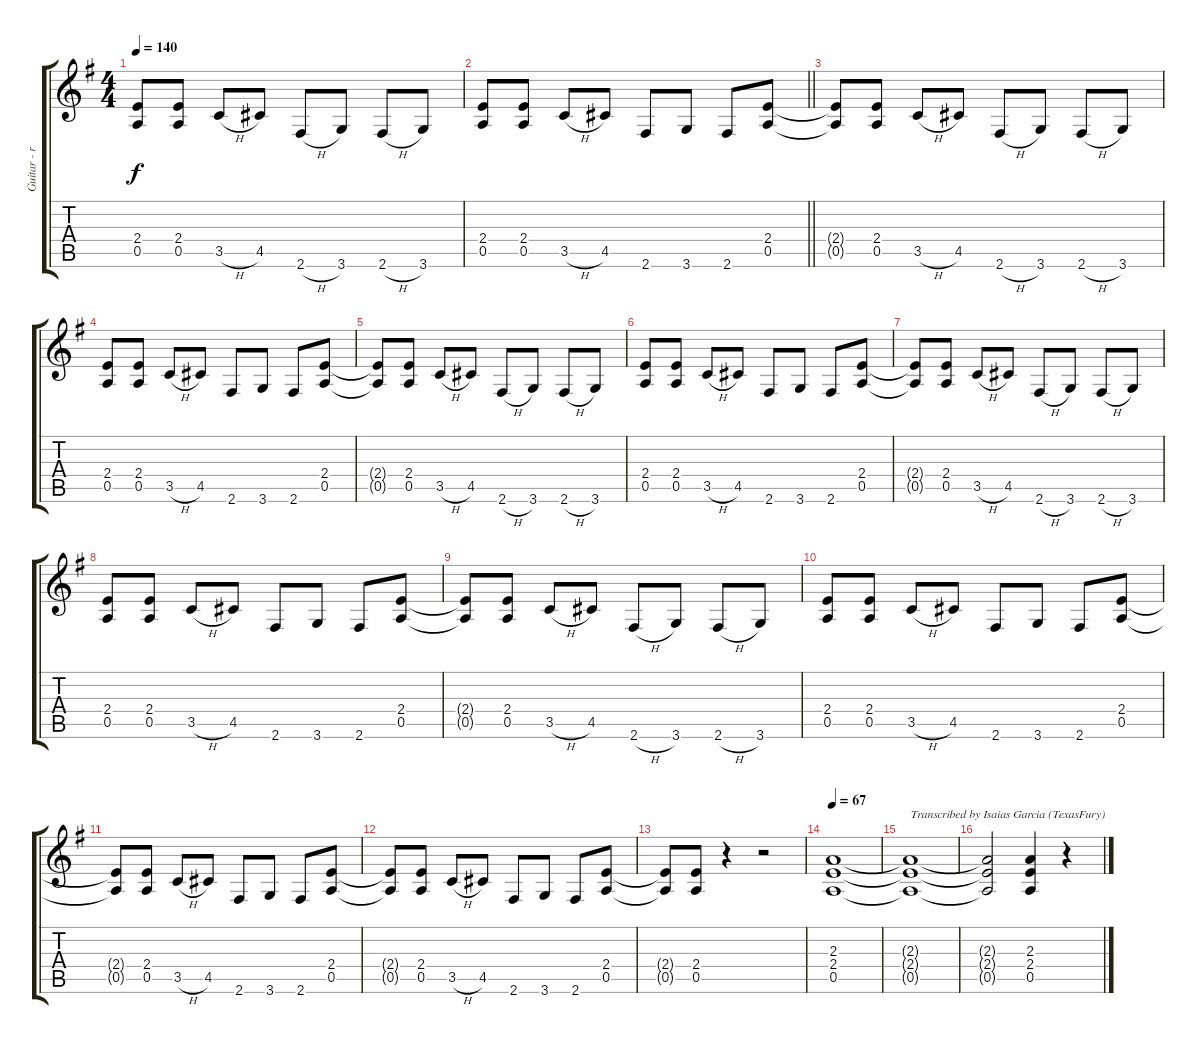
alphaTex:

\track ("Guitar - right" "Guitar - r") {instrument distortionguitar}
\staff {score tabs}
\tuning (E4 B3 G3 D3 A2 E2) {hide}
\ts (4 4)
\tempo 140
\clef g2
\ks g
(2.4{t} 0.5{t}).8{dy f} (2.4 0.5).8 3.5{h}.8 4.5.8 2.6{h}.8 3.6.8 2.6{h}.8 3.6.8 |
\barLineRight lightlight
(2.4 0.5).8 (2.4 0.5).8 3.5{h}.8 4.5.8 2.6.8 3.6.8 2.6.8 (2.4 0.5).8 |
(2.4{t} 0.5{t}).8 (2.4 0.5).8 3.5{h}.8 4.5.8 2.6{h}.8 3.6.8 2.6{h}.8 3.6.8 |
(2.4 0.5).8 (2.4 0.5).8 3.5{h}.8 4.5.8 2.6.8 3.6.8 2.6.8 (2.4 0.5).8 |
(2.4{t} 0.5{t}).8 (2.4 0.5).8 3.5{h}.8 4.5.8 2.6{h}.8 3.6.8 2.6{h}.8 3.6.8 |
(2.4 0.5).8 (2.4 0.5).8 3.5{h}.8 4.5.8 2.6.8 3.6.8 2.6.8 (2.4 0.5).8 |
(2.4{t} 0.5{t}).8 (2.4 0.5).8 3.5{h}.8 4.5.8 2.6{h}.8 3.6.8 2.6{h}.8 3.6.8 |
(2.4 0.5).8 (2.4 0.5).8 3.5{h}.8 4.5.8 2.6.8 3.6.8 2.6.8 (2.4 0.5).8 |
(2.4{t} 0.5{t}).8 (2.4 0.5).8 3.5{h}.8 4.5.8 2.6{h}.8 3.6.8 2.6{h}.8 3.6.8 |
(2.4 0.5).8 (2.4 0.5).8 3.5{h}.8 4.5.8 2.6.8 3.6.8 2.6.8 (2.4 0.5).8 |
(2.4{t} 0.5{t}).8 (2.4 0.5).8 3.5{h}.8 4.5.8 2.6.8 3.6.8 2.6.8 (2.4 0.5).8 |
(2.4{t} 0.5{t}).8 (2.4 0.5).8 3.5{h}.8 4.5.8 2.6.8 3.6.8 2.6.8 (2.4 0.5).8 |
(2.4{t} 0.5{t}).8 (2.4 0.5).8 r.4 r.2 |
\tempo 67
(2.3 2.4 0.5).1 |
(2.3{t} 2.4{t} 0.5{t}).1{txt "Transcribed by Isaias Garcia (TexasFury)"} |
(2.3{t} 2.4{t} 0.5{t}).2 (2.3 2.4 0.5).4 r.4
